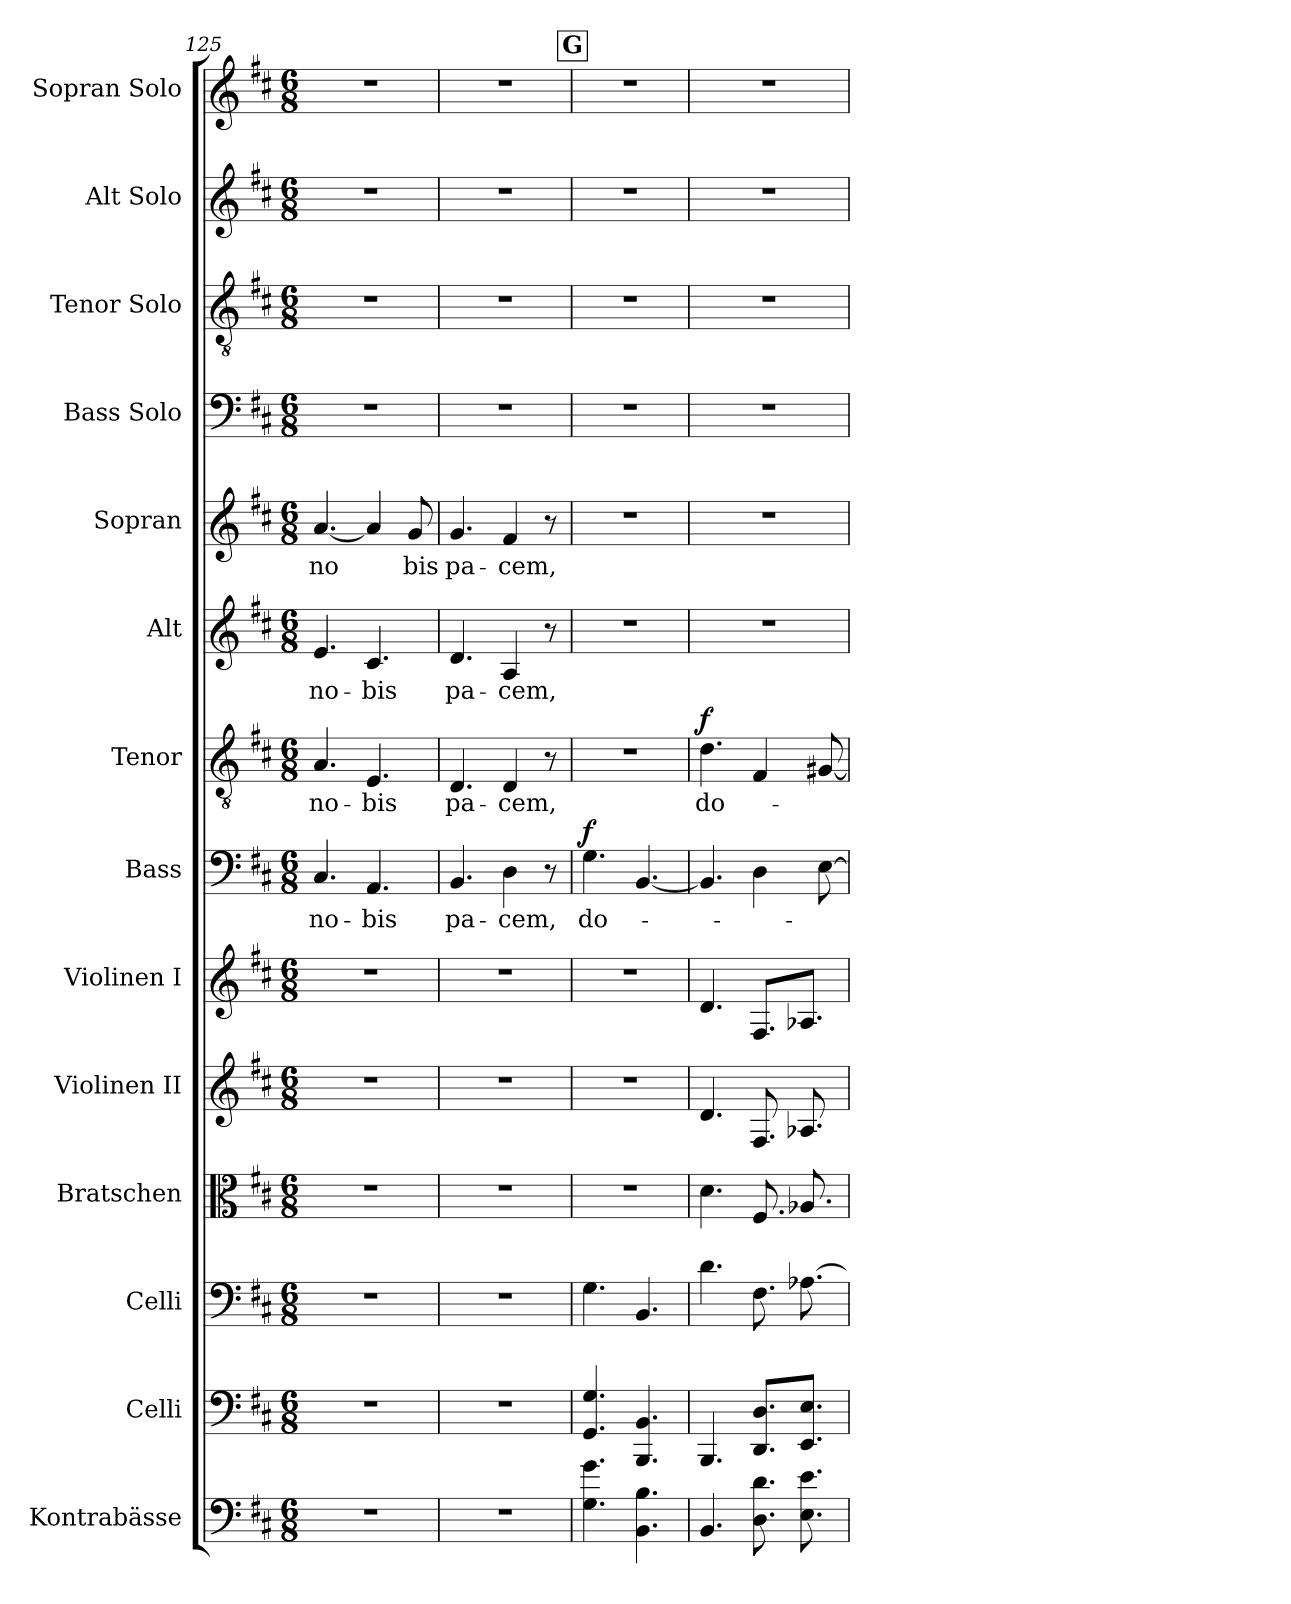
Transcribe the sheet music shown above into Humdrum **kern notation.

**kern	**kern	**kern	**kern	**kern	**kern	**kern	**text	**dynam	**kern	**text	**dynam	**kern	**text	**kern	**text	**kern	**kern	**kern	**kern
*part14	*part13	*part12	*part11	*part10	*part9	*part8	*part8	*part8	*part7	*part7	*part7	*part6	*part6	*part5	*part5	*part4	*part3	*part2	*part1
*staff14	*staff13	*staff12	*staff11	*staff10	*staff9	*staff8	*staff8	*staff8	*staff7	*staff7	*staff7	*staff6	*staff6	*staff5	*staff5	*staff4	*staff3	*staff2	*staff1
*I"Kontrabässe	*I"Celli	*I"Celli	*I"Bratschen	*I"Violinen II	*I"Violinen I	*I"Bass	*	*	*I"Tenor	*	*	*I"Alt	*	*I"Sopran	*	*I"Bass Solo	*I"Tenor Solo	*I"Alt Solo	*I"Sopran Solo
*	*I'Cl.	*	*	*	*I'Vl.	*I'B.	*	*	*I'T.	*	*	*I'A.	*	*I'S.	*	*I'B.S.	*I'T.S.	*I'A.S.	*I'S.S.
!!LO:PB:g=z
*clefF4	*clefF4	*clefF4	*clefC3	*clefG2	*clefG2	*clefF4	*	*	*clefGv2	*	*	*clefG2	*	*clefG2	*	*clefF4	*clefGv2	*clefG2	*clefG2
*ITrd7c12	*	*	*	*	*	*	*	*	*	*	*	*	*	*	*	*	*	*	*
*k[f#c#]	*k[f#c#]	*k[f#c#]	*k[f#c#]	*k[f#c#]	*k[f#c#]	*k[f#c#]	*	*	*k[f#c#]	*	*	*k[f#c#]	*	*k[f#c#]	*	*k[f#c#]	*k[f#c#]	*k[f#c#]	*k[f#c#]
*M6/8	*M6/8	*M6/8	*M6/8	*M6/8	*M6/8	*M6/8	*	*	*M6/8	*	*	*M6/8	*	*M6/8	*	*M6/8	*M6/8	*M6/8	*M6/8
=125	=125	=125	=125	=125	=125	=125	=125	=125	=125	=125	=125	=125	=125	=125	=125	=125	=125	=125	=125
!	!	!	!	!	!	!	!LO:LY:b	!	!	!LO:LY:b	!	!	!LO:LY:b	!	!LO:LY:b	!	!	!	!
2.r	2.r	2.r	2.r	2.r	2.r	4.C#/	-no-	.	4.A/	-no-	.	4.e/	-no-	[4.a/	no	2.r	2.r	2.r	2.r
!	!	!	!	!	!	!	!LO:LY:b	!	!	!LO:LY:b	!	!	!LO:LY:b	!	!	!	!	!	!
.	.	.	.	.	.	4.AA/	bis	.	4.E/	bis	.	4.c#/	bis	4a/]	.	.	.	.	.
!	!	!	!	!	!	!	!	!	!	!	!	!	!	!	!LO:LY:b	!	!	!	!
.	.	.	.	.	.	.	.	.	.	.	.	.	.	8g/	bis	.	.	.	.
=126	=126	=126	=126	=126	=126	=126	=126	=126	=126	=126	=126	=126	=126	=126	=126	=126	=126	=126	=126
!	!	!	!	!	!	!	!LO:LY:b	!	!	!LO:LY:b	!	!	!LO:LY:b	!	!LO:LY:b	!	!	!	!
2.r	2.r	2.r	2.r	2.r	2.r	4.BB/	-pa-	.	4.D/	-pa-	.	4.d/	-pa-	4.g/	-pa-	2.r	2.r	2.r	2.r
!	!	!	!	!	!	!	!LO:LY:b	!	!	!LO:LY:b	!	!	!LO:LY:b	!	!LO:LY:b	!	!	!	!
.	.	.	.	.	.	4D\	cem,	.	4D/	cem,	.	4A/	cem,	4f#/	cem,	.	.	.	.
.	.	.	.	.	.	8r	.	.	8r	.	.	8r	.	8r	.	.	.	.	.
!!LO:REH:place=s1:a:fs=14:t=G
=127	=127	=127	=127	=127	=127	=127	=127	=127	=127	=127	=127	=127	=127	=127	=127	=127	=127	=127	=127
!	!	!	!	!	!	!	!LO:LY:b	!LO:DY:a	!	!	!	!	!	!	!	!	!	!	!
4.GG\ 4.G\	4.GG/ 4.G/	4.G\	2.r	2.r	2.r	4.G\	-do-	f	2.r	.	.	2.r	.	2.r	.	2.r	2.r	2.r	2.r
4.BBB\ 4.BB\	4.BBB/ 4.BB/	4.BB/	.	.	.	[4.BB/	.	.	.	.	.	.	.	.	.	.	.	.	.
=128	=128	=128	=128	=128	=128	=128	=128	=128	=128	=128	=128	=128	=128	=128	=128	=128	=128	=128	=128
!	!	!	!	!	!	!	!	!	!	!LO:LY:b	!LO:DY:a	!	!	!	!	!	!	!	!
4.BBB/	4.BBB/	4.d\	4.d\	4.d/	4.d/	4.BB/]	.	.	4.d\	-do-	f	2.r	.	2.r	.	2.r	2.r	2.r	2.r
8.DD\ 8.D\	8.DD/ 8.D/L	8.F#\	8.F#/	8.F#/	8.F#/L	4D\	.	.	4F#/	.	.	.	.	.	.	.	.	.	.
8.EE\ 8.E\	8.EE/ 8.E/J	[8.A-X\	8.A-X/	8.A-X/	8.A-X/J	.	.	.	.	.	.	.	.	.	.	.	.	.	.
.	.	.	.	.	.	[8E\	.	.	[8G#X/	.	.	.	.	.	.	.	.	.	.
=	=	=	=	=	=	=	=	=	=	=	=	=	=	=	=	=	=	=	=
*-	*-	*-	*-	*-	*-	*-	*-	*-	*-	*-	*-	*-	*-	*-	*-	*-	*-	*-	*-
